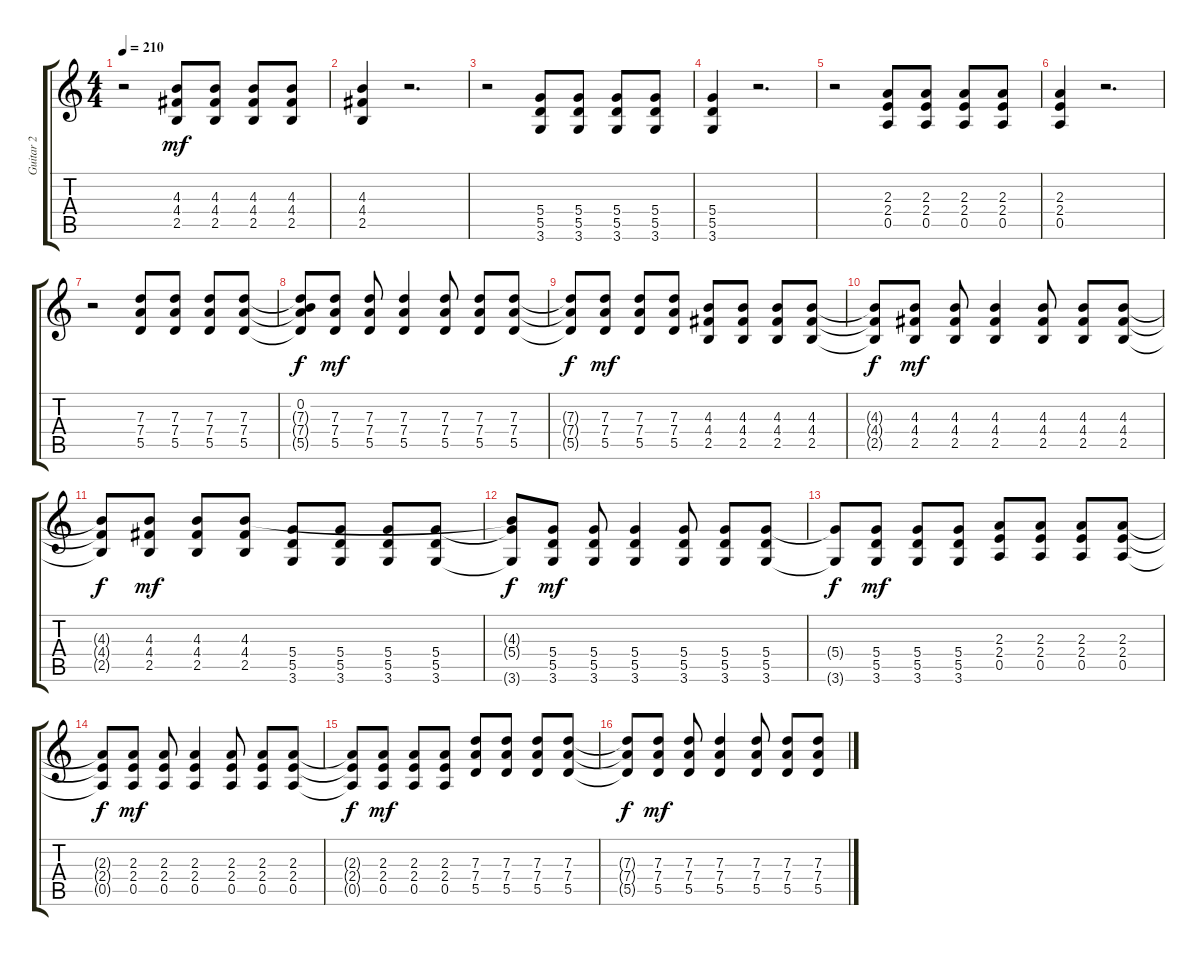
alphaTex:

\track ("Guitar 2" "Guitar 2") {instrument distortionguitar}
\staff {score tabs}
\tuning (E4 B3 G3 D3 A2 E2) {hide}
\ts (4 4)
\tempo 210
\clef g2
\ks c
r.2{dy mf} (4.3 4.4 2.5).8 (4.3 4.4 2.5).8 (4.3 4.4 2.5).8 (4.3 4.4 2.5).8 |
(4.3 4.4 2.5).4 r.2{d} |
r.2 (5.4 5.5 3.6).8 (5.4 5.5 3.6).8 (5.4 5.5 3.6).8 (5.4 5.5 3.6).8 |
(5.4 5.5 3.6).4 r.2{d} |
r.2 (2.3 2.4 0.5).8 (2.3 2.4 0.5).8 (2.3 2.4 0.5).8 (2.3 2.4 0.5).8 |
(2.3 2.4 0.5).4 r.2{d} |
r.2 (7.3 7.4 5.5).8 (7.3 7.4 5.5).8 (7.3 7.4 5.5).8 (7.3 7.4 5.5).8 |
(0.2 7.3{t} 7.4{t} 5.5{t}).8{dy f} (7.3 7.4 5.5).8{dy mf} (7.3 7.4 5.5).8 (7.3 7.4 5.5).4 (7.3 7.4 5.5).8 (7.3 7.4 5.5).8 (7.3 7.4 5.5).8 |
(7.3{t} 7.4{t} 5.5{t}).8{dy f} (7.3 7.4 5.5).8{dy mf} (7.3 7.4 5.5).8 (7.3 7.4 5.5).8 (4.3 4.4 2.5).8 (4.3 4.4 2.5).8 (4.3 4.4 2.5).8 (4.3 4.4 2.5).8 |
(4.3{t} 4.4{t} 2.5{t}).8{dy f} (4.3 4.4 2.5).8{dy mf} (4.3 4.4 2.5).8 (4.3 4.4 2.5).4 (4.3 4.4 2.5).8 (4.3 4.4 2.5).8 (4.3 4.4 2.5).8 |
(4.3{t} 4.4{t} 2.5{t}).8{dy f} (4.3 4.4 2.5).8{dy mf} (4.3 4.4 2.5).8 (4.3 4.4 2.5).8 (5.4 5.5 3.6).8 (5.4 5.5 3.6).8 (5.4 5.5 3.6).8 (5.4 5.5 3.6).8 |
(4.3{t} 5.4{t} 3.6{t}).8{dy f} (5.4 5.5 3.6).8{dy mf} (5.4 5.5 3.6).8 (5.4 5.5 3.6).4 (5.4 5.5 3.6).8 (5.4 5.5 3.6).8 (5.4 5.5 3.6).8 |
(5.4{t} 3.6{t}).8{dy f} (5.4 5.5 3.6).8{dy mf} (5.4 5.5 3.6).8 (5.4 5.5 3.6).8 (2.3 2.4 0.5).8 (2.3 2.4 0.5).8 (2.3 2.4 0.5).8 (2.3 2.4 0.5).8 |
(2.3{t} 2.4{t} 0.5{t}).8{dy f} (2.3 2.4 0.5).8{dy mf} (2.3 2.4 0.5).8 (2.3 2.4 0.5).4 (2.3 2.4 0.5).8 (2.3 2.4 0.5).8 (2.3 2.4 0.5).8 |
(2.3{t} 2.4{t} 0.5{t}).8{dy f} (2.3 2.4 0.5).8{dy mf} (2.3 2.4 0.5).8 (2.3 2.4 0.5).8 (7.3 7.4 5.5).8 (7.3 7.4 5.5).8 (7.3 7.4 5.5).8 (7.3 7.4 5.5).8 |
(7.3{t} 7.4{t} 5.5{t}).8{dy f} (7.3 7.4 5.5).8{dy mf} (7.3 7.4 5.5).8 (7.3 7.4 5.5).4 (7.3 7.4 5.5).8 (7.3 7.4 5.5).8 (7.3 7.4 5.5).8
